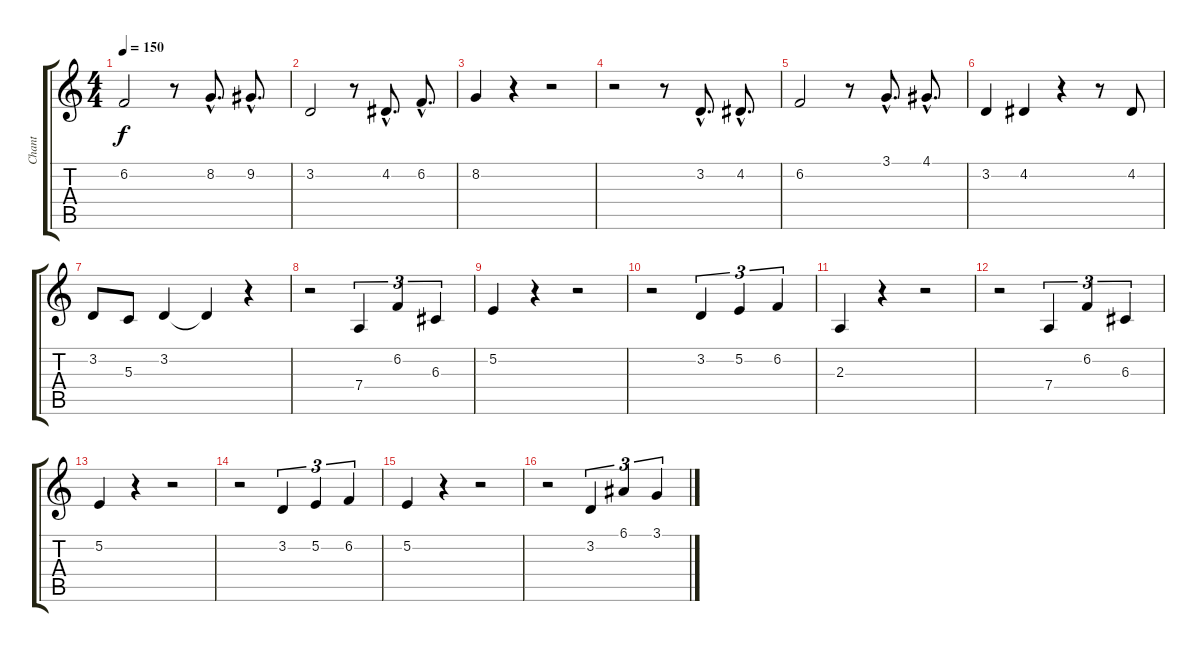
\track ("Chant" "Chant") {instrument shakuhachi}
\staff {score tabs}
\tuning (E4 B3 G3 D3 A2 E2) {hide}
\ts (4 4)
\tempo 150
\clef g2
\ks c
6.2.2{dy f} r.8 8.2{hac}.8{d} 9.2{hac}.8{d} |
3.2.2 r.8 4.2{hac}.8{d} 6.2{hac}.8{d} |
8.2.4 r.4 r.2 |
r.2 r.8 3.2{hac}.8{d} 4.2{hac}.8{d} |
6.2.2 r.8 3.1{hac}.8{d} 4.1{hac}.8{d} |
3.2.4 4.2.4 r.4 r.8 4.2.8 |
3.2.8 5.3.8 3.2.4 3.2{t}.4 r.4 |
r.2 7.4.4{tu (3 2)} 6.2.4{tu (3 2)} 6.3.4{tu (3 2)} |
5.2.4 r.4 r.2 |
r.2 3.2.4{tu (3 2)} 5.2.4{tu (3 2)} 6.2.4{tu (3 2)} |
2.3.4 r.4 r.2 |
r.2 7.4.4{tu (3 2)} 6.2.4{tu (3 2)} 6.3.4{tu (3 2)} |
5.2.4 r.4 r.2 |
r.2 3.2.4{tu (3 2)} 5.2.4{tu (3 2)} 6.2.4{tu (3 2)} |
5.2.4 r.4 r.2 |
r.2 3.2.4{tu (3 2)} 6.1.4{tu (3 2)} 3.1.4{tu (3 2)}
